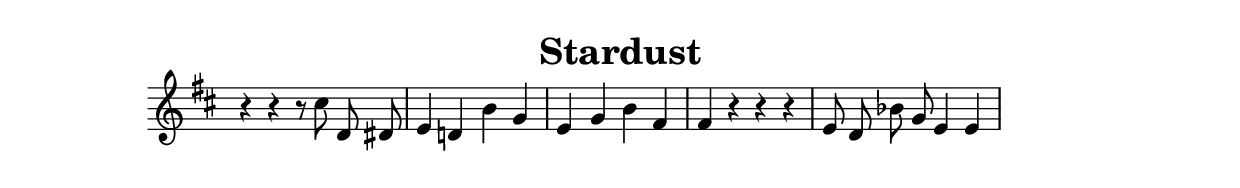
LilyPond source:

#(ly:set-option 'midi-extension "mid")
\version "2.12.3"
\include "english.ly"
\header{
title = "Stardust"
composer = ""
}
%{
Title: Stardust
Key: C

  C   C7       F                   Fm        Bb7
         ..    . .             .   .         ..      .
| - - -N SS# | R S D m | R m D G | G - - - | RS dm R R |

%}
melody = {
\once \override Staff.TimeSignature #'stencil = ##f
\clef treble
\key c \major
\autoBeamOn
\cadenzaOn


 \bar "|"  r4 r4  r8 b'8   c'8 cs'8 \bar "|"   d'4  c'4  a'4  f'4 \bar "|"   d'4  f'4  a'4  e'4 \bar "|"   e'4 r4 r4 r4 \bar "|"    d'8 c'8   af'8 f'8  d'4  d'4 \bar "|" 

}


text = \lyricmode {

}

\score{
\transpose c' d'
<<
\new Voice = "one" {
\melody
}
\new Lyrics \lyricsto "one" \text
>>
\layout {
\context {
\Score
\remove "Bar_number_engraver"
}
}
\midi {
\context {
\Score
tempoWholesPerMinute = #(ly:make-moment 200 4)
}
}
}